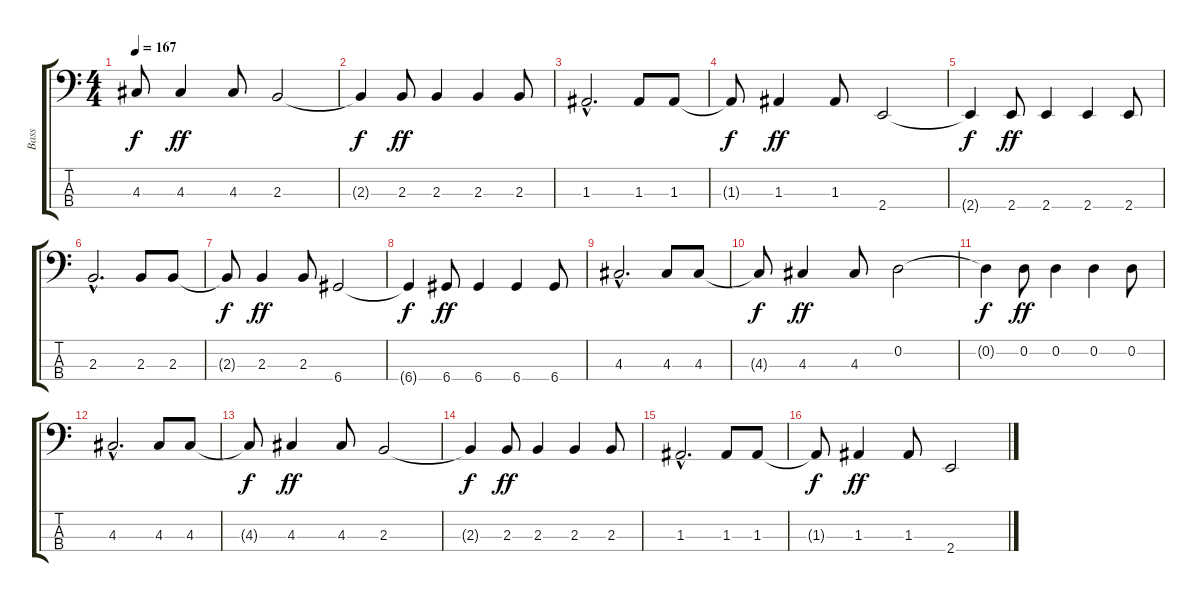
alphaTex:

\track ("Bass" "Bass") {instrument electricbassfinger}
\staff {score tabs}
\tuning (G2 D2 A1 D1) {hide}
\ts (4 4)
\tempo 167
\clef f4
\ks c
4.3{t}.8{dy f} 4.3.4{dy ff} 4.3.8 2.3.2 |
2.3{t}.4{dy f} 2.3.8{dy ff} 2.3.4 2.3.4 2.3.8 |
1.3{hac}.2{d} 1.3.8 1.3.8 |
1.3{t}.8{dy f} 1.3.4{dy ff} 1.3.8 2.4.2 |
2.4{t}.4{dy f} 2.4.8{dy ff} 2.4.4 2.4.4 2.4.8 |
2.3{hac}.2{d} 2.3.8 2.3.8 |
2.3{t}.8{dy f} 2.3.4{dy ff} 2.3.8 6.4.2 |
6.4{t}.4{dy f} 6.4.8{dy ff} 6.4.4 6.4.4 6.4.8 |
4.3{hac}.2{d} 4.3.8 4.3.8 |
4.3{t}.8{dy f} 4.3.4{dy ff} 4.3.8 0.2.2 |
0.2{t}.4{dy f} 0.2.8{dy ff} 0.2.4 0.2.4 0.2.8 |
4.3{hac}.2{d} 4.3.8 4.3.8 |
4.3{t}.8{dy f} 4.3.4{dy ff} 4.3.8 2.3.2 |
2.3{t}.4{dy f} 2.3.8{dy ff} 2.3.4 2.3.4 2.3.8 |
1.3{hac}.2{d} 1.3.8 1.3.8 |
1.3{t}.8{dy f} 1.3.4{dy ff} 1.3.8 2.4.2
